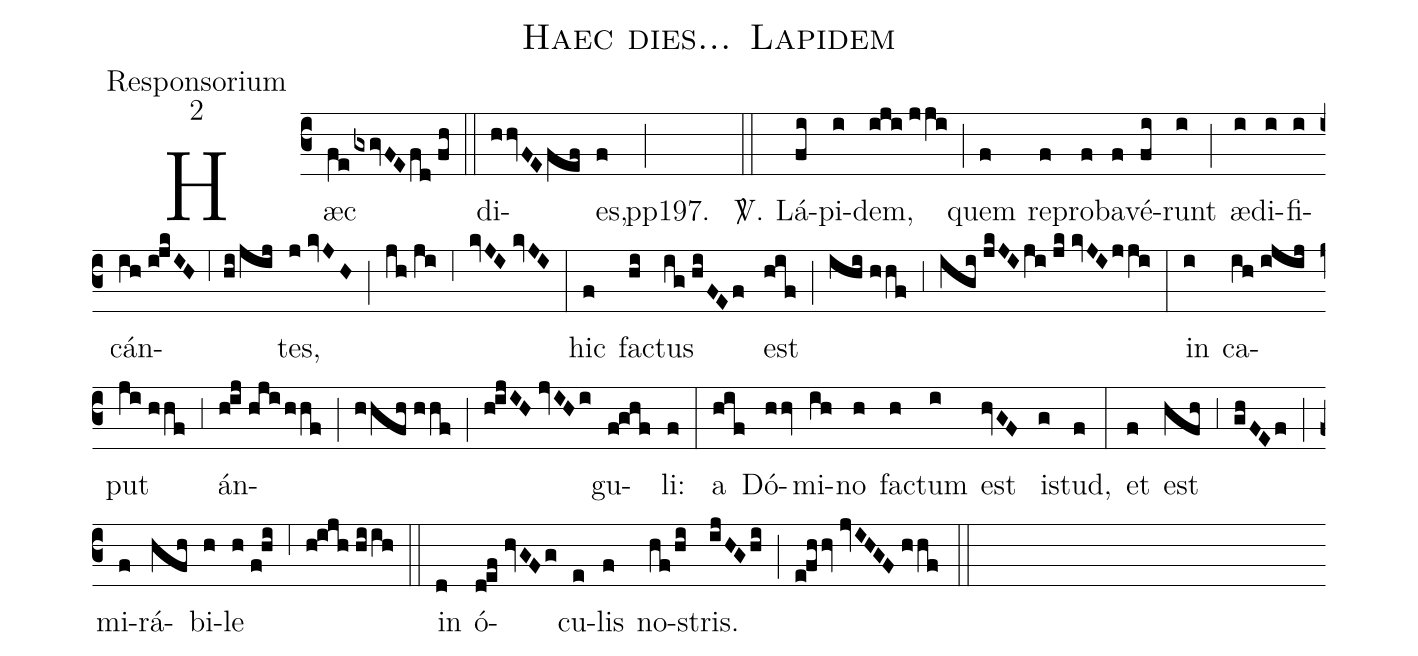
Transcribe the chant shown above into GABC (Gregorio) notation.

name:Haec dies... Lapidem;
office-part:Responsorium;
mode:2;
%%
(c3) Hæc(fe/gxgvFE/fd//fh) (::) di(hhvFE/fef)es,(f) (;) pp197.() <sp>V/</sp>.(::) Lá(fi)pi(i)dem,(iji//jji) (;) quem(f) re(f)pro(f)ba(f)vé(fi)runt(i) (;) æ(i)di(i)fi(i)cán(ih//i!jkIH;6hi/jij)tes,(j//kvJH) (;) (jh//ji) (;6) (kvJI//kvJI) (:) hic(f) fa(hi)ctus(ig//hiFEf) est(hif) (;) (ihi//hhf) (;3) (igi//jkJI/ji//jk//kvJI/jji) (:) in(i) ca(ih//ijij)put(ji//hhf) (;3) án(h!ij//hji/hhf;hhfh//hhf;h!ijIH//jvIHi)gu(f!ghf)li:(f) (:) a(hif) Dó(hhv)mi(ih)no(h) fa(h)ctum(i) est(hvGF) i(g)stud,(f) (:) et(f) est(hfh) (;3) (ghFEf) (;) mi(f)rá(hfh)bi(h)le(h//f!hi) (;6) (h!ijh//hiih) (::) in(d) ó(d!ef//hvGFg)cu(e)lis(f) no(hf/hi)stris.(ijHGhi) (;) (e!fhhv//jvIHGF//hhf) (::)
